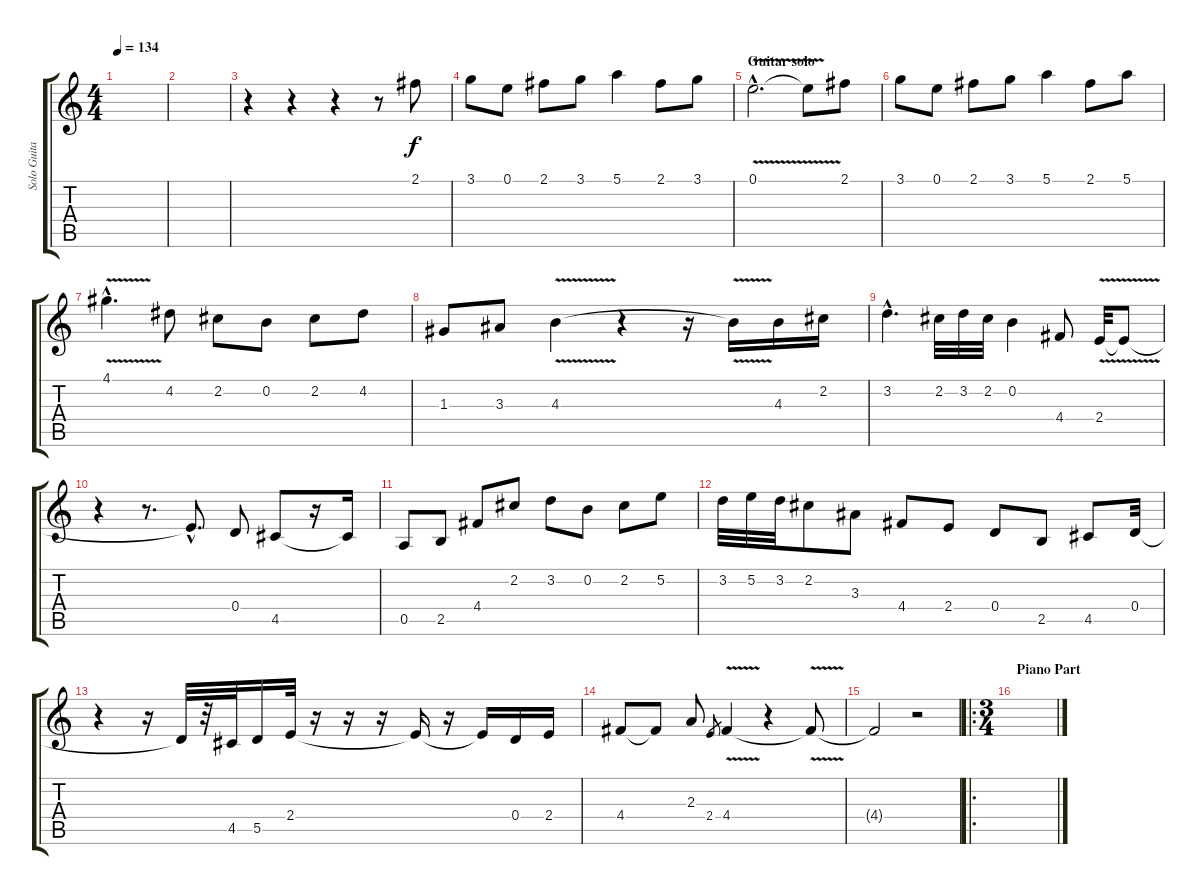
\track ("Solo Guitar" "Solo Guita") {instrument distortionguitar}
\staff {score tabs}
\tuning (E4 B3 G3 D3 A2 E2) {hide}
\ts (4 4)
\tempo 134
\clef g2
\ks c
|
|
r.4 r.4 r.4 r.8 2.1.8 |
3.1.8 0.1.8 2.1.8 3.1.8 5.1.4 2.1.8 3.1.8 |
\section ("" "Guitar solo")
0.1{v hac}.2{d} 0.1{t}.8 2.1.8 |
3.1.8 0.1.8 2.1.8 3.1.8 5.1.4 2.1.8 5.1.8 |
4.1{v hac}.4{d} 4.2.8 2.2.8 0.2.8 2.2.8 4.2.8 |
1.3.8 3.3.8 4.3{v}.4 r.4 r.16 4.3{t}.16 4.3.16 2.2.16 |
3.2{hac}.4{d} 2.2.32 3.2.32 2.2.32 0.2.4 4.4.8 2.4{v}.32 2.4{t}.8 |
r.4 r.8{d} 2.4{hac t}.8{d} 0.4.8 4.5.8 r.16 4.5{t}.16 |
0.5.8 2.5.8 4.4.8 2.2.8 3.2.8 0.2.8 2.2.8 5.2.8 |
3.2.32 5.2.32 3.2.32 2.2.8 3.3.8 4.4.8 2.4.8 0.4.8 2.5.8 4.5.8 0.4.32 |
r.4 r.16 0.4{t}.32 r.32 4.5.32 5.5.16 2.4.32 r.16 r.16 r.16 2.4{t}.16 r.16 2.4{t}.16 0.4.16 2.4.16 |
4.4.8 4.4{t}.8 2.3.8 2.4.8{gr} 4.4{v}.4 r.4 4.4{t}.8 |
4.4{t}.2 r.2 |
\ro
\ts (3 4)
\section ("" "Piano Part")
